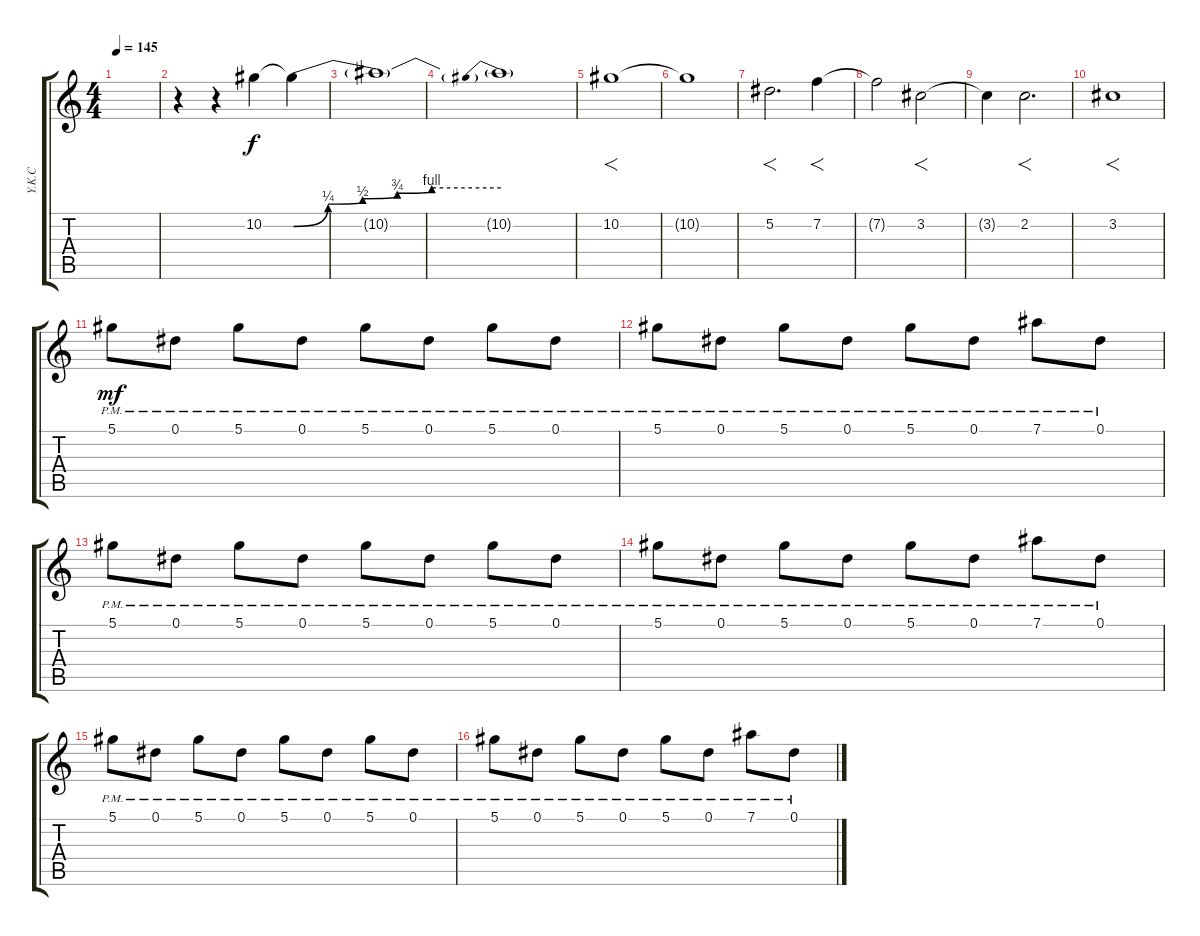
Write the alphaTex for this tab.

\track ("Y.K.C" "Y.K.C") {instrument electricguitarjazz}
\staff {score tabs}
\tuning (Eb4 Bb3 Gb3 Db3 Ab2 Db2) {hide}
\ts (4 4)
\tempo 145
\clef g2
\ks c
|
r.4{volume 16} r.4 10.2.4{dy f} 10.2{be (custom 0 0 10 1 20 2 30 3 40 4 60 4) t}.4 |
10.2{t}.1 |
10.2{be (prebend 0 4 60 4) t}.1 |
10.2.1{f} |
10.2{t}.1 |
5.2.2{f d} 7.2.4{f} |
7.2{t}.2 3.2.2{f} |
3.2{t}.4 2.2.2{f d} |
3.2.1{f} |
5.1{pm}.8{dy mf volume 4 instrument distortionguitar} 0.1{pm}.8{volume 12} 5.1{pm}.8 0.1{pm}.8 5.1{pm}.8 0.1{pm}.8 5.1{pm}.8 0.1{pm}.8 |
5.1{pm}.8 0.1{pm}.8 5.1{pm}.8 0.1{pm}.8 5.1{pm}.8 0.1{pm}.8 7.1{pm}.8 0.1{pm}.8 |
5.1{pm}.8{volume 4 instrument distortionguitar} 0.1{pm}.8{volume 12} 5.1{pm}.8 0.1{pm}.8 5.1{pm}.8 0.1{pm}.8 5.1{pm}.8 0.1{pm}.8 |
5.1{pm}.8 0.1{pm}.8 5.1{pm}.8 0.1{pm}.8 5.1{pm}.8 0.1{pm}.8 7.1{pm}.8 0.1{pm}.8 |
5.1{pm}.8{volume 4 instrument distortionguitar} 0.1{pm}.8{volume 12} 5.1{pm}.8 0.1{pm}.8 5.1{pm}.8 0.1{pm}.8 5.1{pm}.8 0.1{pm}.8 |
5.1{pm}.8 0.1{pm}.8 5.1{pm}.8 0.1{pm}.8 5.1{pm}.8 0.1{pm}.8 7.1{pm}.8 0.1{pm}.8
